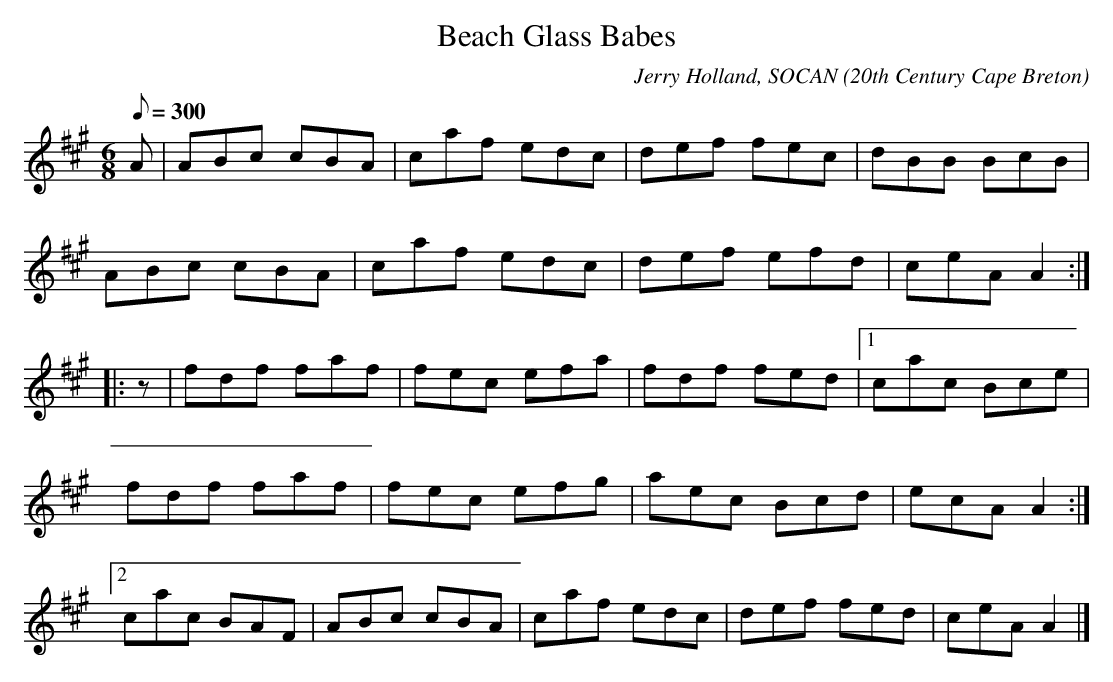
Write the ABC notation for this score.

X:1
T:Beach Glass Babes
C:Jerry Holland, SOCAN
O:20th Century Cape Breton
L:1/8
Q:300
M:6/8
K:A
A|ABc cBA|caf edc|def fec|dBB BcB|!
ABc cBA|caf edc|def efd|ceA A2:|!
|:z|fdf faf|fec efa|fdf fed|[1cac Bce|!
fdf faf|fec efg|aec Bcd|ecA A2:|!
[2 cac BAF|ABc cBA|caf edc|def fed|ceA A2|]!
